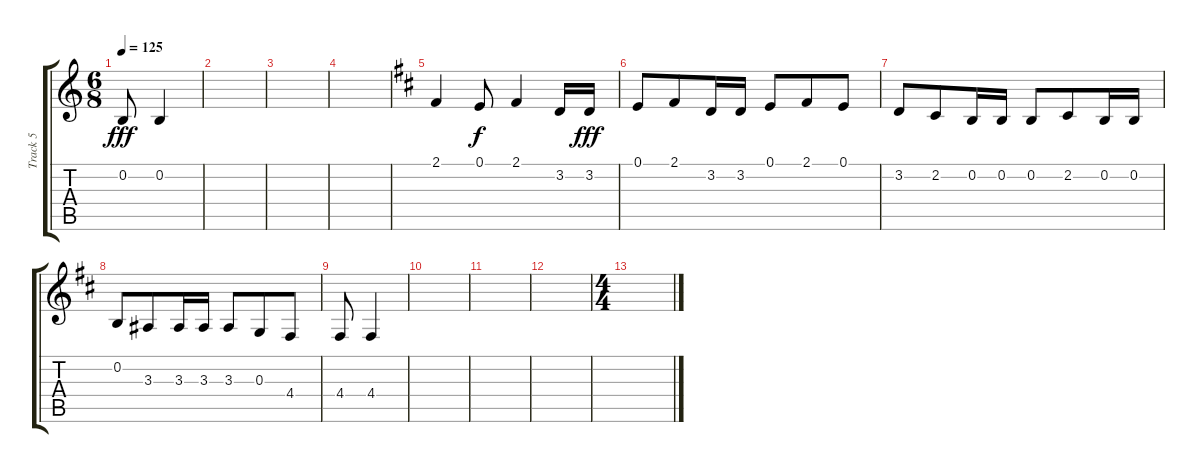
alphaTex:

\track ("Track 5" "Track 5") {instrument clarinet}
\staff {score tabs}
\tuning (E4 B3 G3 D3 A2 E2) {hide}
\ts (6 8)
\tempo 125
\clef g2
\ks c
0.2.8{dy fff} 0.2.4 |
|
|
|
\ks d
2.1.4 0.1.8{dy f} 2.1.4 3.2.16 3.2.16{dy fff} |
0.1.8 2.1.8 3.2.16 3.2.16 0.1.8 2.1.8 0.1.8 |
3.2.8 2.2.8 0.2.16 0.2.16 0.2.8 2.2.8 0.2.16 0.2.16 |
0.2.8 3.3.8 3.3.16 3.3.16 3.3.8 0.3.8 4.4.8 |
4.4.8 4.4.4 |
|
|
|
\ts (4 4)
